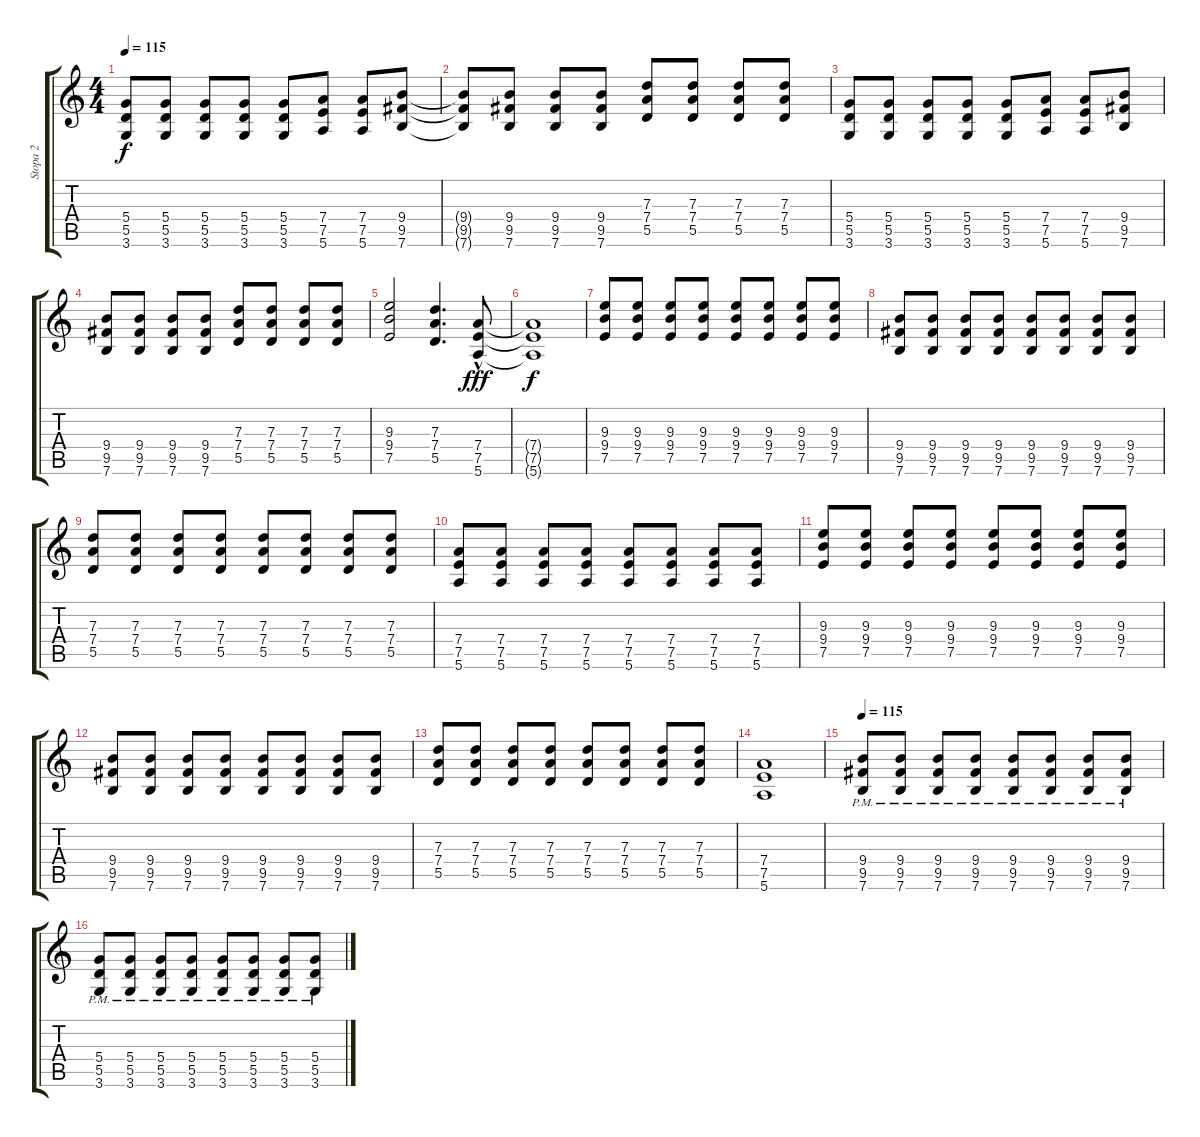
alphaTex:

\track ("Stopa 2" "Stopa 2") {instrument overdrivenguitar}
\staff {score tabs}
\tuning (E4 B3 G3 D3 A2 E2) {hide}
\ts (4 4)
\tempo 115
\clef g2
\ks c
(5.4 5.5 3.6).8{dy f instrument distortionguitar} (5.4 5.5 3.6).8 (5.4 5.5 3.6).8 (5.4 5.5 3.6).8 (5.4 5.5 3.6).8 (7.4 7.5 5.6).8 (7.4 7.5 5.6).8 (9.4 9.5 7.6).8 |
(9.4{t} 9.5{t} 7.6{t}).8 (9.4 9.5 7.6).8 (9.4 9.5 7.6).8 (9.4 9.5 7.6).8 (7.3 7.4 5.5).8 (7.3 7.4 5.5).8 (7.3 7.4 5.5).8 (7.3 7.4 5.5).8 |
(5.4 5.5 3.6).8 (5.4 5.5 3.6).8 (5.4 5.5 3.6).8 (5.4 5.5 3.6).8 (5.4 5.5 3.6).8 (7.4 7.5 5.6).8 (7.4 7.5 5.6).8 (9.4 9.5 7.6).8 |
(9.4 9.5 7.6).8 (9.4 9.5 7.6).8 (9.4 9.5 7.6).8 (9.4 9.5 7.6).8 (7.3 7.4 5.5).8 (7.3 7.4 5.5).8 (7.3 7.4 5.5).8 (7.3 7.4 5.5).8 |
(9.3 9.4 7.5).2 (7.3 7.4 5.5).4{d} (7.4 7.5 5.6{hac}).8{dy fff} |
(7.4{t} 7.5{t} 5.6{t}).1{dy f} |
(9.3 9.4 7.5).8 (9.3 9.4 7.5).8 (9.3 9.4 7.5).8 (9.3 9.4 7.5).8 (9.3 9.4 7.5).8 (9.3 9.4 7.5).8 (9.3 9.4 7.5).8 (9.3 9.4 7.5).8 |
(9.4 9.5 7.6).8 (9.4 9.5 7.6).8 (9.4 9.5 7.6).8 (9.4 9.5 7.6).8 (9.4 9.5 7.6).8 (9.4 9.5 7.6).8 (9.4 9.5 7.6).8 (9.4 9.5 7.6).8 |
(7.3 7.4 5.5).8 (7.3 7.4 5.5).8 (7.3 7.4 5.5).8 (7.3 7.4 5.5).8 (7.3 7.4 5.5).8 (7.3 7.4 5.5).8 (7.3 7.4 5.5).8 (7.3 7.4 5.5).8 |
(7.4 7.5 5.6).8 (7.4 7.5 5.6).8 (7.4 7.5 5.6).8 (7.4 7.5 5.6).8 (7.4 7.5 5.6).8 (7.4 7.5 5.6).8 (7.4 7.5 5.6).8 (7.4 7.5 5.6).8 |
(9.3 9.4 7.5).8 (9.3 9.4 7.5).8 (9.3 9.4 7.5).8 (9.3 9.4 7.5).8 (9.3 9.4 7.5).8 (9.3 9.4 7.5).8 (9.3 9.4 7.5).8 (9.3 9.4 7.5).8 |
(9.4 9.5 7.6).8 (9.4 9.5 7.6).8 (9.4 9.5 7.6).8 (9.4 9.5 7.6).8 (9.4 9.5 7.6).8 (9.4 9.5 7.6).8 (9.4 9.5 7.6).8 (9.4 9.5 7.6).8 |
(7.3 7.4 5.5).8 (7.3 7.4 5.5).8 (7.3 7.4 5.5).8 (7.3 7.4 5.5).8 (7.3 7.4 5.5).8 (7.3 7.4 5.5).8 (7.3 7.4 5.5).8 (7.3 7.4 5.5).8 |
(7.4 7.5 5.6).1 |
\tempo 115
(9.4{pm} 9.5{pm} 7.6{pm}).8{volume 8} (9.4{pm} 9.5{pm} 7.6{pm}).8 (9.4{pm} 9.5{pm} 7.6{pm}).8 (9.4{pm} 9.5{pm} 7.6{pm}).8 (9.4{pm} 9.5{pm} 7.6{pm}).8 (9.4{pm} 9.5{pm} 7.6{pm}).8 (9.4{pm} 9.5{pm} 7.6{pm}).8 (9.4{pm} 9.5{pm} 7.6{pm}).8 |
(5.4{pm} 5.5{pm} 3.6{pm}).8 (5.4{pm} 5.5{pm} 3.6{pm}).8 (5.4{pm} 5.5{pm} 3.6{pm}).8 (5.4{pm} 5.5{pm} 3.6{pm}).8 (5.4{pm} 5.5{pm} 3.6{pm}).8 (5.4{pm} 5.5{pm} 3.6{pm}).8 (5.4{pm} 5.5{pm} 3.6{pm}).8 (5.4{pm} 5.5{pm} 3.6{pm}).8
